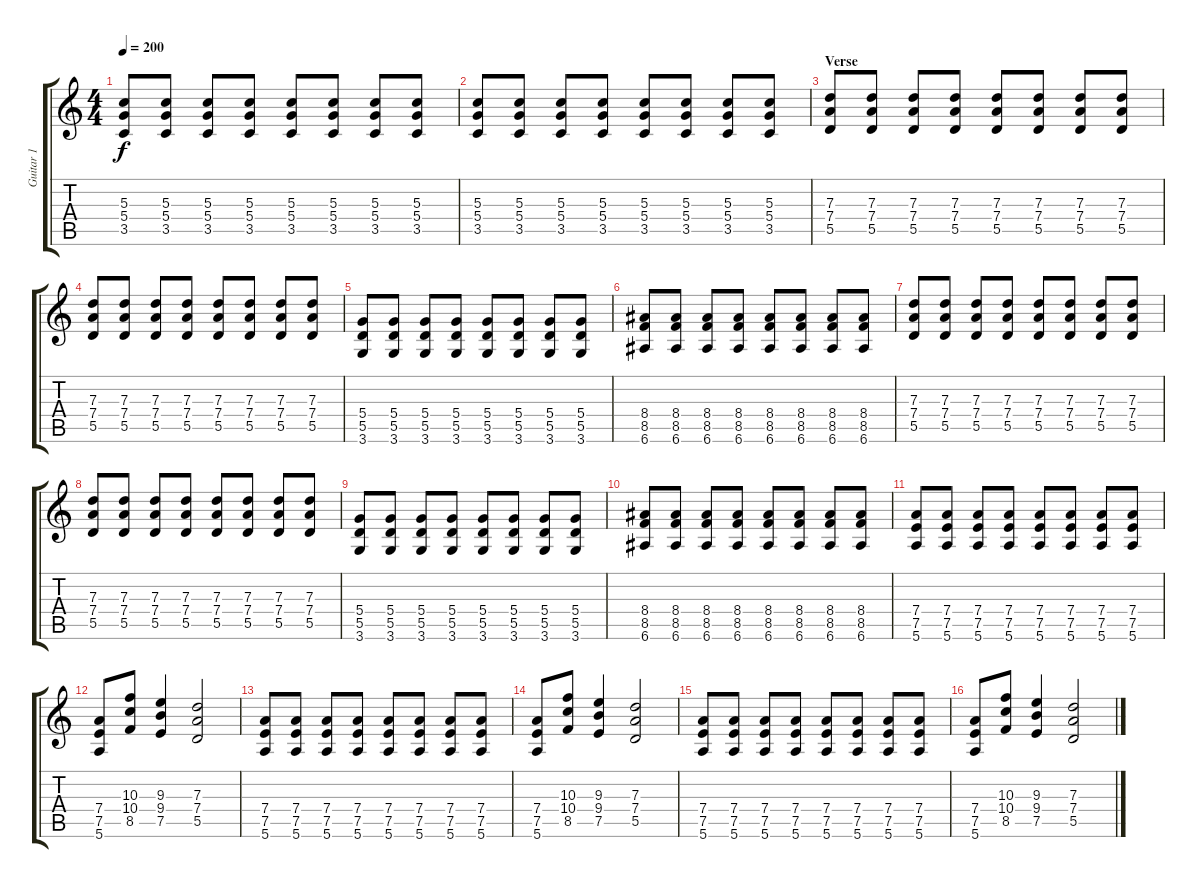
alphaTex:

\track ("Guitar 1" "Guitar 1") {instrument distortionguitar}
\staff {score tabs}
\tuning (E4 B3 G3 D3 A2 E2) {hide}
\ts (4 4)
\tempo 200
\clef g2
\ks c
(5.3 5.4 3.5).8{dy f} (5.3 5.4 3.5).8 (5.3 5.4 3.5).8 (5.3 5.4 3.5).8 (5.3 5.4 3.5).8 (5.3 5.4 3.5).8 (5.3 5.4 3.5).8 (5.3 5.4 3.5).8 |
(5.3 5.4 3.5).8 (5.3 5.4 3.5).8 (5.3 5.4 3.5).8 (5.3 5.4 3.5).8 (5.3 5.4 3.5).8 (5.3 5.4 3.5).8 (5.3 5.4 3.5).8 (5.3 5.4 3.5).8 |
\section ("" "Verse")
(7.3 7.4 5.5).8{volume 16} (7.3 7.4 5.5).8 (7.3 7.4 5.5).8 (7.3 7.4 5.5).8 (7.3 7.4 5.5).8 (7.3 7.4 5.5).8 (7.3 7.4 5.5).8 (7.3 7.4 5.5).8 |
(7.3 7.4 5.5).8 (7.3 7.4 5.5).8 (7.3 7.4 5.5).8 (7.3 7.4 5.5).8 (7.3 7.4 5.5).8 (7.3 7.4 5.5).8 (7.3 7.4 5.5).8 (7.3 7.4 5.5).8 |
(5.4 5.5 3.6).8 (5.4 5.5 3.6).8 (5.4 5.5 3.6).8 (5.4 5.5 3.6).8 (5.4 5.5 3.6).8 (5.4 5.5 3.6).8 (5.4 5.5 3.6).8 (5.4 5.5 3.6).8 |
(8.4 8.5 6.6).8 (8.4 8.5 6.6).8 (8.4 8.5 6.6).8 (8.4 8.5 6.6).8 (8.4 8.5 6.6).8 (8.4 8.5 6.6).8 (8.4 8.5 6.6).8 (8.4 8.5 6.6).8 |
(7.3 7.4 5.5).8{volume 16} (7.3 7.4 5.5).8 (7.3 7.4 5.5).8 (7.3 7.4 5.5).8 (7.3 7.4 5.5).8 (7.3 7.4 5.5).8 (7.3 7.4 5.5).8 (7.3 7.4 5.5).8 |
(7.3 7.4 5.5).8 (7.3 7.4 5.5).8 (7.3 7.4 5.5).8 (7.3 7.4 5.5).8 (7.3 7.4 5.5).8 (7.3 7.4 5.5).8 (7.3 7.4 5.5).8 (7.3 7.4 5.5).8 |
(5.4 5.5 3.6).8 (5.4 5.5 3.6).8 (5.4 5.5 3.6).8 (5.4 5.5 3.6).8 (5.4 5.5 3.6).8 (5.4 5.5 3.6).8 (5.4 5.5 3.6).8 (5.4 5.5 3.6).8 |
(8.4 8.5 6.6).8 (8.4 8.5 6.6).8 (8.4 8.5 6.6).8 (8.4 8.5 6.6).8 (8.4 8.5 6.6).8 (8.4 8.5 6.6).8 (8.4 8.5 6.6).8 (8.4 8.5 6.6).8 |
(7.4 7.5 5.6).8 (7.4 7.5 5.6).8 (7.4 7.5 5.6).8 (7.4 7.5 5.6).8 (7.4 7.5 5.6).8 (7.4 7.5 5.6).8 (7.4 7.5 5.6).8 (7.4 7.5 5.6).8 |
(7.4 7.5 5.6).8 (10.3 10.4 8.5).8 (9.3 9.4 7.5).4 (7.3 7.4 5.5).2 |
(7.4 7.5 5.6).8 (7.4 7.5 5.6).8 (7.4 7.5 5.6).8 (7.4 7.5 5.6).8 (7.4 7.5 5.6).8 (7.4 7.5 5.6).8 (7.4 7.5 5.6).8 (7.4 7.5 5.6).8 |
(7.4 7.5 5.6).8 (10.3 10.4 8.5).8 (9.3 9.4 7.5).4 (7.3 7.4 5.5).2 |
(7.4 7.5 5.6).8 (7.4 7.5 5.6).8 (7.4 7.5 5.6).8 (7.4 7.5 5.6).8 (7.4 7.5 5.6).8 (7.4 7.5 5.6).8 (7.4 7.5 5.6).8 (7.4 7.5 5.6).8 |
(7.4 7.5 5.6).8 (10.3 10.4 8.5).8 (9.3 9.4 7.5).4 (7.3 7.4 5.5).2
